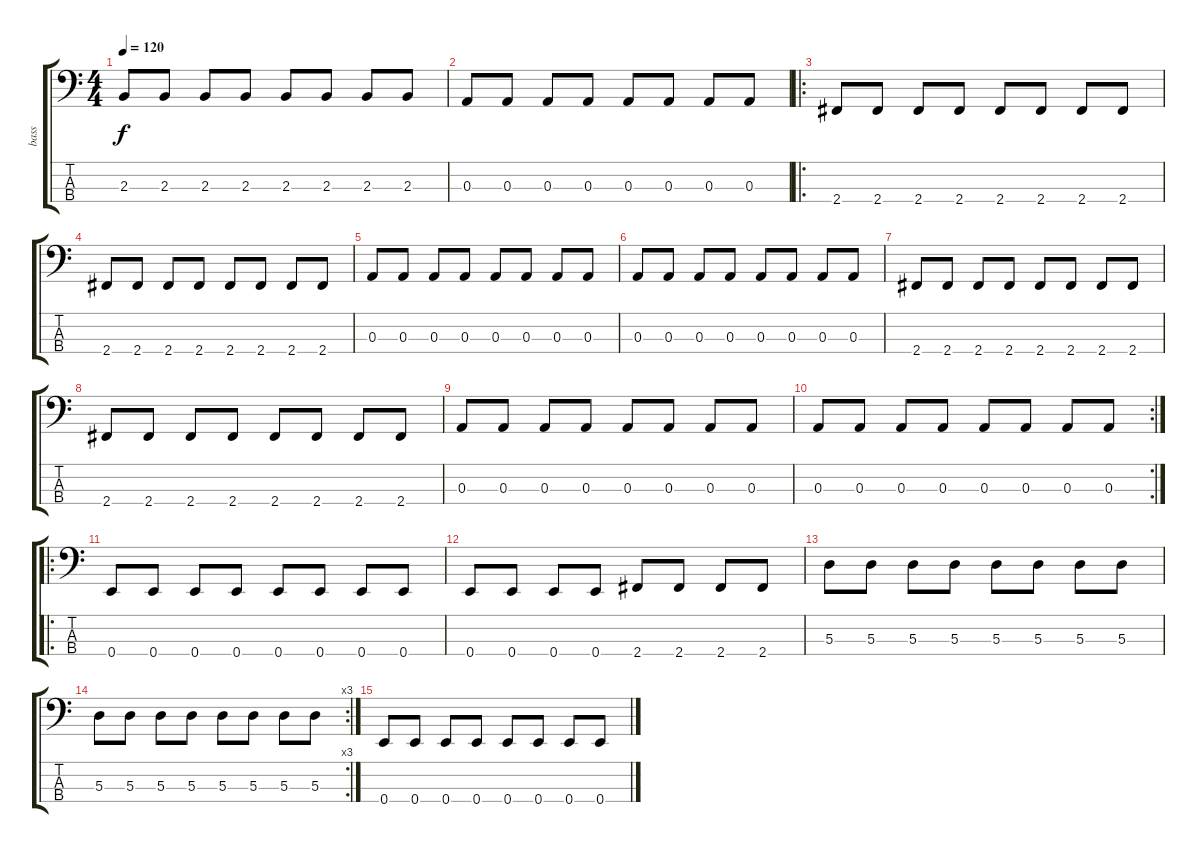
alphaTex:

\track ("bass" "bass") {instrument electricbassfinger}
\staff {score tabs}
\tuning (G2 D2 A1 E1) {hide}
\ts (4 4)
\tempo 120
\clef f4
\ks c
2.3.8{dy f} 2.3.8 2.3.8 2.3.8 2.3.8 2.3.8 2.3.8 2.3.8 |
0.3.8 0.3.8 0.3.8 0.3.8 0.3.8 0.3.8 0.3.8 0.3.8 |
\ro
2.4.8 2.4.8 2.4.8 2.4.8 2.4.8 2.4.8 2.4.8 2.4.8 |
2.4.8 2.4.8 2.4.8 2.4.8 2.4.8 2.4.8 2.4.8 2.4.8 |
0.3.8 0.3.8 0.3.8 0.3.8 0.3.8 0.3.8 0.3.8 0.3.8 |
0.3.8 0.3.8 0.3.8 0.3.8 0.3.8 0.3.8 0.3.8 0.3.8 |
2.4.8 2.4.8 2.4.8 2.4.8 2.4.8 2.4.8 2.4.8 2.4.8 |
2.4.8 2.4.8 2.4.8 2.4.8 2.4.8 2.4.8 2.4.8 2.4.8 |
0.3.8 0.3.8 0.3.8 0.3.8 0.3.8 0.3.8 0.3.8 0.3.8 |
\rc 2
0.3.8 0.3.8 0.3.8 0.3.8 0.3.8 0.3.8 0.3.8 0.3.8 |
\ro
0.4.8 0.4.8 0.4.8 0.4.8 0.4.8 0.4.8 0.4.8 0.4.8 |
0.4.8 0.4.8 0.4.8 0.4.8 2.4.8 2.4.8 2.4.8 2.4.8 |
5.3.8 5.3.8 5.3.8 5.3.8 5.3.8 5.3.8 5.3.8 5.3.8 |
\rc 3
5.3.8 5.3.8 5.3.8 5.3.8 5.3.8 5.3.8 5.3.8 5.3.8 |
0.4.8 0.4.8 0.4.8 0.4.8 0.4.8 0.4.8 0.4.8 0.4.8
